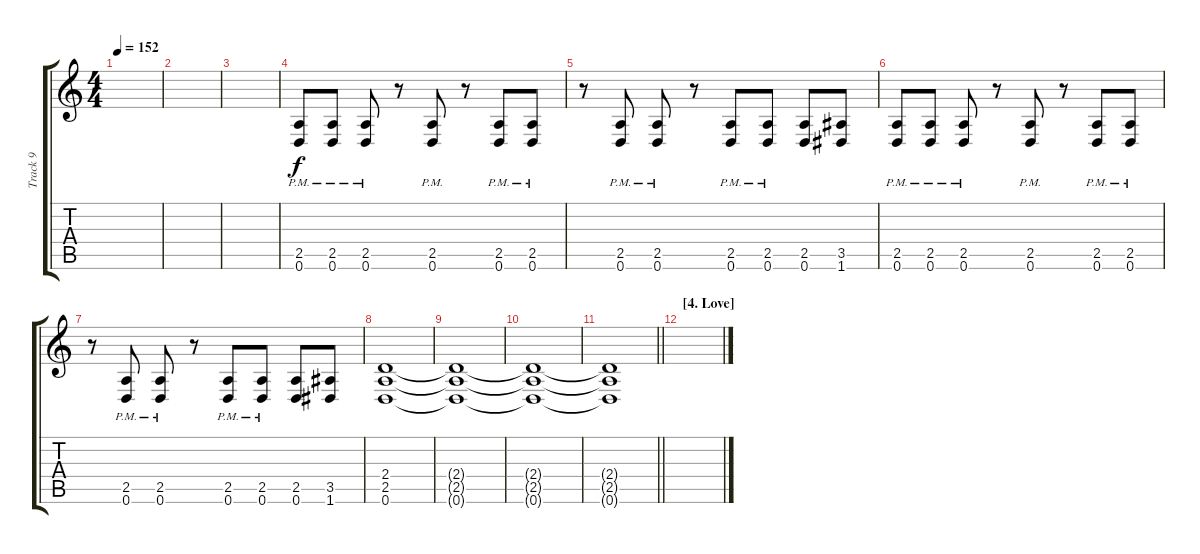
\track ("Track 9" "Track 9") {instrument distortionguitar}
\staff {score tabs}
\tuning (D4 A3 F3 C3 G2 D2) {hide}
\ts (4 4)
\tempo 152
\clef g2
\ks c
|
|
|
(2.5{pm} 0.6{pm}).8 (2.5{pm} 0.6{pm}).8 (2.5{pm} 0.6{pm}).8 r.8 (2.5{pm} 0.6{pm}).8 r.8 (2.5{pm} 0.6{pm}).8 (2.5{pm} 0.6{pm}).8 |
r.8 (2.5{pm} 0.6{pm}).8 (2.5{pm} 0.6{pm}).8 r.8 (2.5{pm} 0.6{pm}).8 (2.5{pm} 0.6{pm}).8 (2.5 0.6).8 (3.5 1.6).8 |
(2.5{pm} 0.6{pm}).8 (2.5{pm} 0.6{pm}).8 (2.5{pm} 0.6{pm}).8 r.8 (2.5{pm} 0.6{pm}).8 r.8 (2.5{pm} 0.6{pm}).8 (2.5{pm} 0.6{pm}).8 |
r.8 (2.5{pm} 0.6{pm}).8 (2.5{pm} 0.6{pm}).8 r.8 (2.5{pm} 0.6{pm}).8 (2.5{pm} 0.6{pm}).8 (2.5 0.6).8 (3.5 1.6).8 |
(2.4 2.5 0.6).1{volume 0} |
(2.4{t} 2.5{t} 0.6{t}).1 |
(2.4{t} 2.5{t} 0.6{t}).1 |
\barLineRight lightlight
(2.4{t} 2.5{t} 0.6{t}).1 |
\section ("" "[4. Love]")
